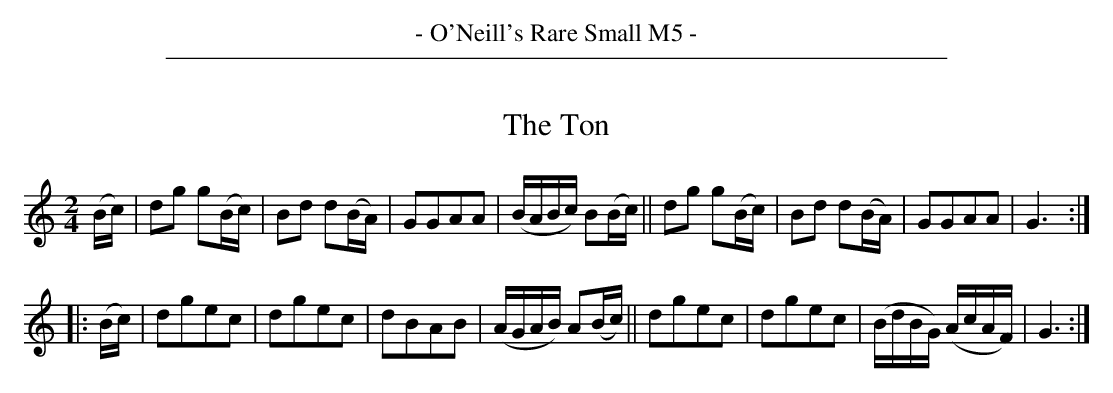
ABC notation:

X:1
T: The Ton
M: 2/4
L: 1/16
K: RG
(Bc) |\
d2g2 g2(Bc) | B2d2 d2(BA) | G2G2A2A2 | (BABc) B2(Bc) ||\
d2g2 g2(Bc) | B2d2 d2(BA) | G2G2A2A2 | G6 ::
(Bc) |\
d2g2e2c2 | d2g2e2c2 | d2B2A2B2 | (AGAB) A2(Bc) ||\
d2g2e2c2 | d2g2e2c2 | (BdBG) (AcAF) | G6 :|
